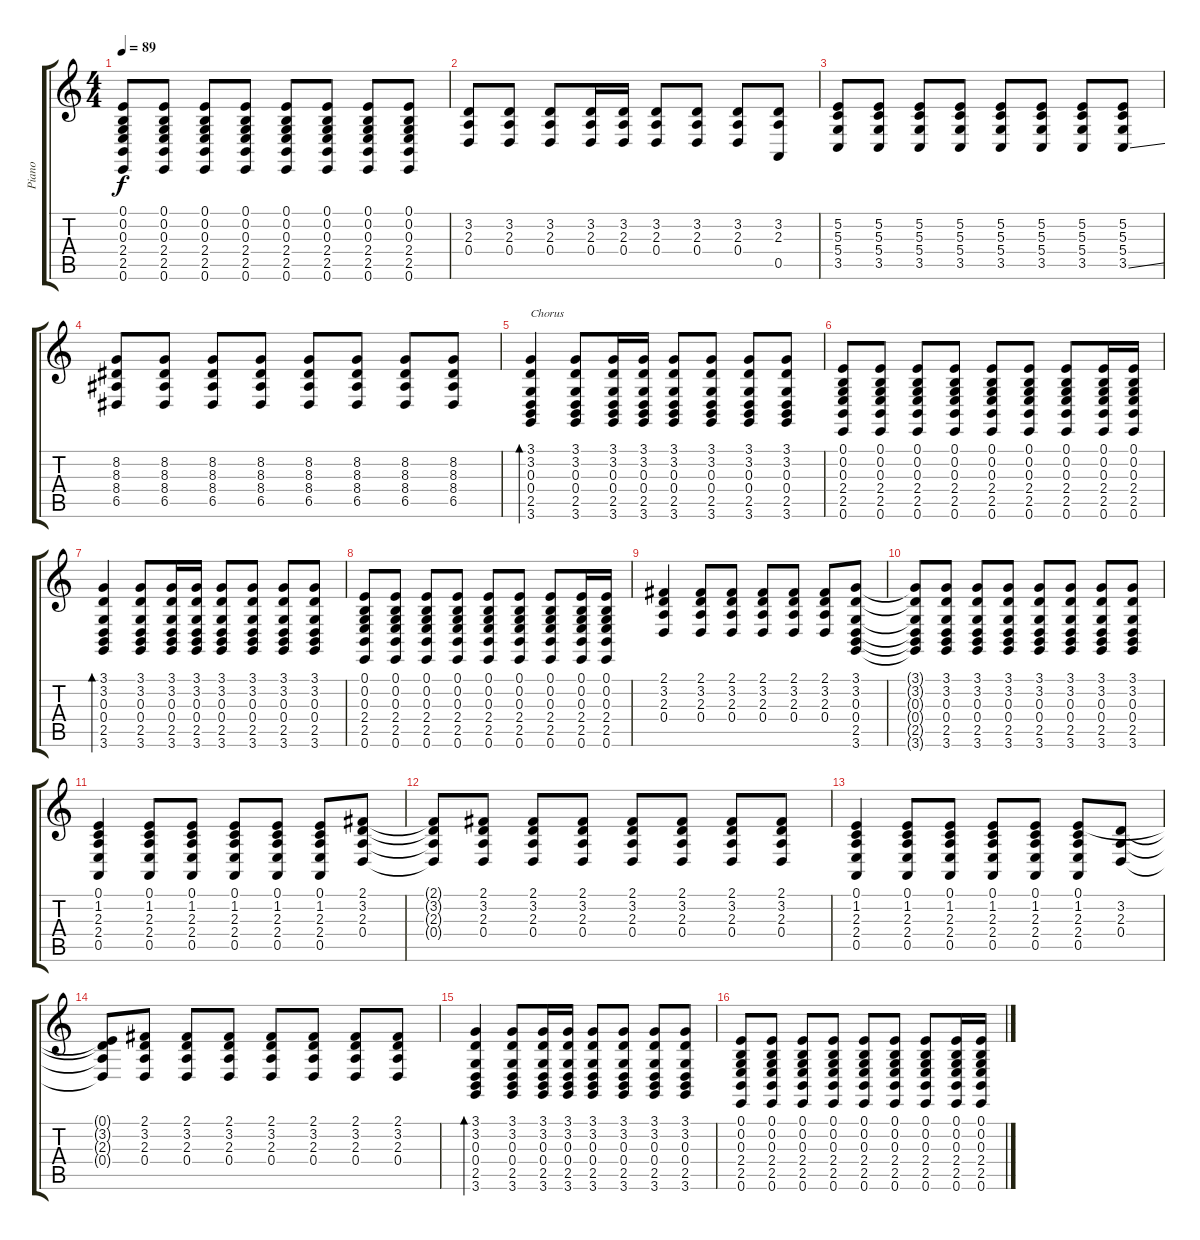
\track ("Piano" "Piano") {instrument brightacousticpiano}
\staff {score tabs}
\tuning (E4 B3 G3 D3 A2 E2) {hide}
\ts (4 4)
\tempo 89
\clef g2
\ks c
(0.1 0.2 0.3 2.4 2.5 0.6).8{dy f} (0.1 0.2 0.3 2.4 2.5 0.6).8 (0.1 0.2 0.3 2.4 2.5 0.6).8 (0.1 0.2 0.3 2.4 2.5 0.6).8 (0.1 0.2 0.3 2.4 2.5 0.6).8 (0.1 0.2 0.3 2.4 2.5 0.6).8 (0.1 0.2 0.3 2.4 2.5 0.6).8 (0.1 0.2 0.3 2.4 2.5 0.6).8 |
(3.2 2.3 0.4).8 (3.2 2.3 0.4).8 (3.2 2.3 0.4).8 (3.2 2.3 0.4).16 (3.2 2.3 0.4).16 (3.2 2.3 0.4).8 (3.2 2.3 0.4).8 (3.2 2.3 0.4).8 (3.2 2.3 0.5).8 |
(5.2 5.3 5.4 3.5).8 (5.2 5.3 5.4 3.5).8 (5.2 5.3 5.4 3.5).8 (5.2 5.3 5.4 3.5).8 (5.2 5.3 5.4 3.5).8 (5.2 5.3 5.4 3.5).8 (5.2 5.3 5.4 3.5).8 (5.2 5.3 5.4 3.5{ss}).8 |
(8.2 8.3 8.4 6.5).8 (8.2 8.3 8.4 6.5).8 (8.2 8.3 8.4 6.5).8 (8.2 8.3 8.4 6.5).8 (8.2 8.3 8.4 6.5).8 (8.2 8.3 8.4 6.5).8 (8.2 8.3 8.4 6.5).8 (8.2 8.3 8.4 6.5).8 |
(3.1 3.2 0.3 0.4 2.5 3.6).4{bd 60 txt "Chorus"} (3.1 3.2 0.3 0.4 2.5 3.6).8 (3.1 3.2 0.3 0.4 2.5 3.6).16 (3.1 3.2 0.3 0.4 2.5 3.6).16 (3.1 3.2 0.3 0.4 2.5 3.6).8 (3.1 3.2 0.3 0.4 2.5 3.6).8 (3.1 3.2 0.3 0.4 2.5 3.6).8 (3.1 3.2 0.3 0.4 2.5 3.6).8 |
(0.1 0.2 0.3 2.4 2.5 0.6).8 (0.1 0.2 0.3 2.4 2.5 0.6).8 (0.1 0.2 0.3 2.4 2.5 0.6).8 (0.1 0.2 0.3 2.4 2.5 0.6).8 (0.1 0.2 0.3 2.4 2.5 0.6).8 (0.1 0.2 0.3 2.4 2.5 0.6).8 (0.1 0.2 0.3 2.4 2.5 0.6).8 (0.1 0.2 0.3 2.4 2.5 0.6).16 (0.1 0.2 0.3 2.4 2.5 0.6).16 |
(3.1 3.2 0.3 0.4 2.5 3.6).4{bd 60} (3.1 3.2 0.3 0.4 2.5 3.6).8 (3.1 3.2 0.3 0.4 2.5 3.6).16 (3.1 3.2 0.3 0.4 2.5 3.6).16 (3.1 3.2 0.3 0.4 2.5 3.6).8 (3.1 3.2 0.3 0.4 2.5 3.6).8 (3.1 3.2 0.3 0.4 2.5 3.6).8 (3.1 3.2 0.3 0.4 2.5 3.6).8 |
(0.1 0.2 0.3 2.4 2.5 0.6).8 (0.1 0.2 0.3 2.4 2.5 0.6).8 (0.1 0.2 0.3 2.4 2.5 0.6).8 (0.1 0.2 0.3 2.4 2.5 0.6).8 (0.1 0.2 0.3 2.4 2.5 0.6).8 (0.1 0.2 0.3 2.4 2.5 0.6).8 (0.1 0.2 0.3 2.4 2.5 0.6).8 (0.1 0.2 0.3 2.4 2.5 0.6).16 (0.1 0.2 0.3 2.4 2.5 0.6).16 |
(2.1 3.2 2.3 0.4).4 (2.1 3.2 2.3 0.4).8 (2.1 3.2 2.3 0.4).8 (2.1 3.2 2.3 0.4).8 (2.1 3.2 2.3 0.4).8 (2.1 3.2 2.3 0.4).8 (3.1 3.2 0.3 0.4 2.5 3.6).8 |
(3.1{t} 3.2{t} 0.3{t} 0.4{t} 2.5{t} 3.6{t}).8 (3.1 3.2 0.3 0.4 2.5 3.6).8 (3.1 3.2 0.3 0.4 2.5 3.6).8 (3.1 3.2 0.3 0.4 2.5 3.6).8 (3.1 3.2 0.3 0.4 2.5 3.6).8 (3.1 3.2 0.3 0.4 2.5 3.6).8 (3.1 3.2 0.3 0.4 2.5 3.6).8 (3.1 3.2 0.3 0.4 2.5 3.6).8 |
(0.1 1.2 2.3 2.4 0.5).4 (0.1 1.2 2.3 2.4 0.5).8 (0.1 1.2 2.3 2.4 0.5).8 (0.1 1.2 2.3 2.4 0.5).8 (0.1 1.2 2.3 2.4 0.5).8 (0.1 1.2 2.3 2.4 0.5).8 (2.1 3.2 2.3 0.4).8 |
(2.1{t} 3.2{t} 2.3{t} 0.4{t}).8 (2.1 3.2 2.3 0.4).8 (2.1 3.2 2.3 0.4).8 (2.1 3.2 2.3 0.4).8 (2.1 3.2 2.3 0.4).8 (2.1 3.2 2.3 0.4).8 (2.1 3.2 2.3 0.4).8 (2.1 3.2 2.3 0.4).8 |
(0.1 1.2 2.3 2.4 0.5).4 (0.1 1.2 2.3 2.4 0.5).8 (0.1 1.2 2.3 2.4 0.5).8 (0.1 1.2 2.3 2.4 0.5).8 (0.1 1.2 2.3 2.4 0.5).8 (0.1 1.2 2.3 2.4 0.5).8 (3.2 2.3 0.4).8 |
(0.1{t} 3.2{t} 2.3{t} 0.4{t}).8 (2.1 3.2 2.3 0.4).8 (2.1 3.2 2.3 0.4).8 (2.1 3.2 2.3 0.4).8 (2.1 3.2 2.3 0.4).8 (2.1 3.2 2.3 0.4).8 (2.1 3.2 2.3 0.4).8 (2.1 3.2 2.3 0.4).8 |
(3.1 3.2 0.3 0.4 2.5 3.6).4{bd 60} (3.1 3.2 0.3 0.4 2.5 3.6).8 (3.1 3.2 0.3 0.4 2.5 3.6).16 (3.1 3.2 0.3 0.4 2.5 3.6).16 (3.1 3.2 0.3 0.4 2.5 3.6).8 (3.1 3.2 0.3 0.4 2.5 3.6).8 (3.1 3.2 0.3 0.4 2.5 3.6).8 (3.1 3.2 0.3 0.4 2.5 3.6).8 |
(0.1 0.2 0.3 2.4 2.5 0.6).8 (0.1 0.2 0.3 2.4 2.5 0.6).8 (0.1 0.2 0.3 2.4 2.5 0.6).8 (0.1 0.2 0.3 2.4 2.5 0.6).8 (0.1 0.2 0.3 2.4 2.5 0.6).8 (0.1 0.2 0.3 2.4 2.5 0.6).8 (0.1 0.2 0.3 2.4 2.5 0.6).8 (0.1 0.2 0.3 2.4 2.5 0.6).16 (0.1 0.2 0.3 2.4 2.5 0.6).16
